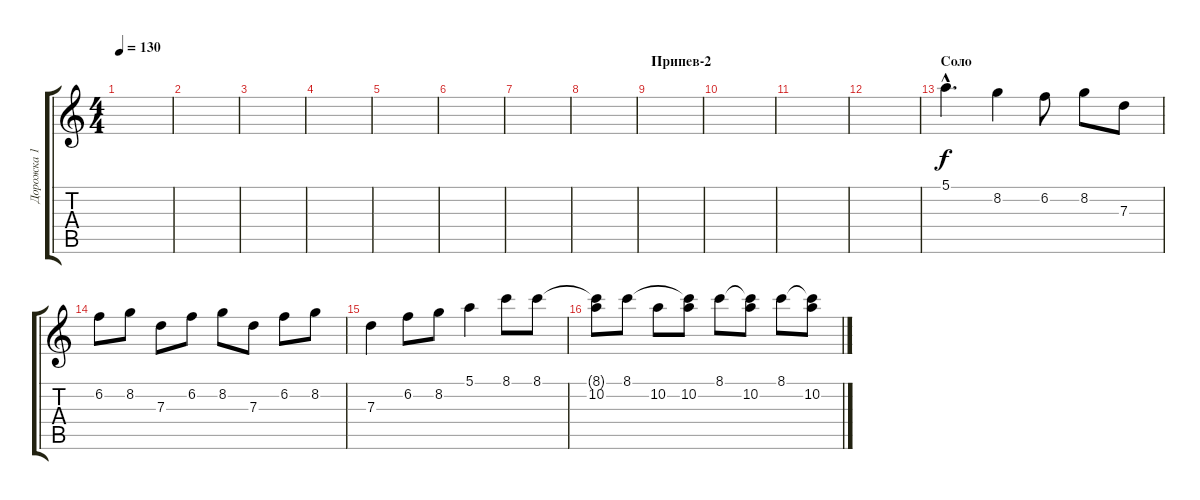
\track ("Дорожка 1" "Дорожка 1") {instrument distortionguitar}
\staff {score tabs}
\tuning (E4 B3 G3 D3 A2 E2) {hide}
\ts (4 4)
\tempo 130
\clef g2
\ks c
|
|
|
|
|
|
|
|
\section ("" "Припев-2")
|
|
|
|
\section ("" "Соло ")
5.1{hac}.4{d} 8.2.4 6.2.8 8.2.8 7.3.8 |
6.2.8 8.2.8 7.3.8 6.2.8 8.2.8 7.3.8 6.2.8 8.2.8 |
7.3.4 6.2.8 8.2.8 5.1.4 8.1.8 8.1.8 |
(8.1{t} 10.2).8 8.1.8 10.2.8 (8.1{t} 10.2).8 8.1.8 (8.1{t} 10.2).8 8.1.8 (8.1{t} 10.2).8
